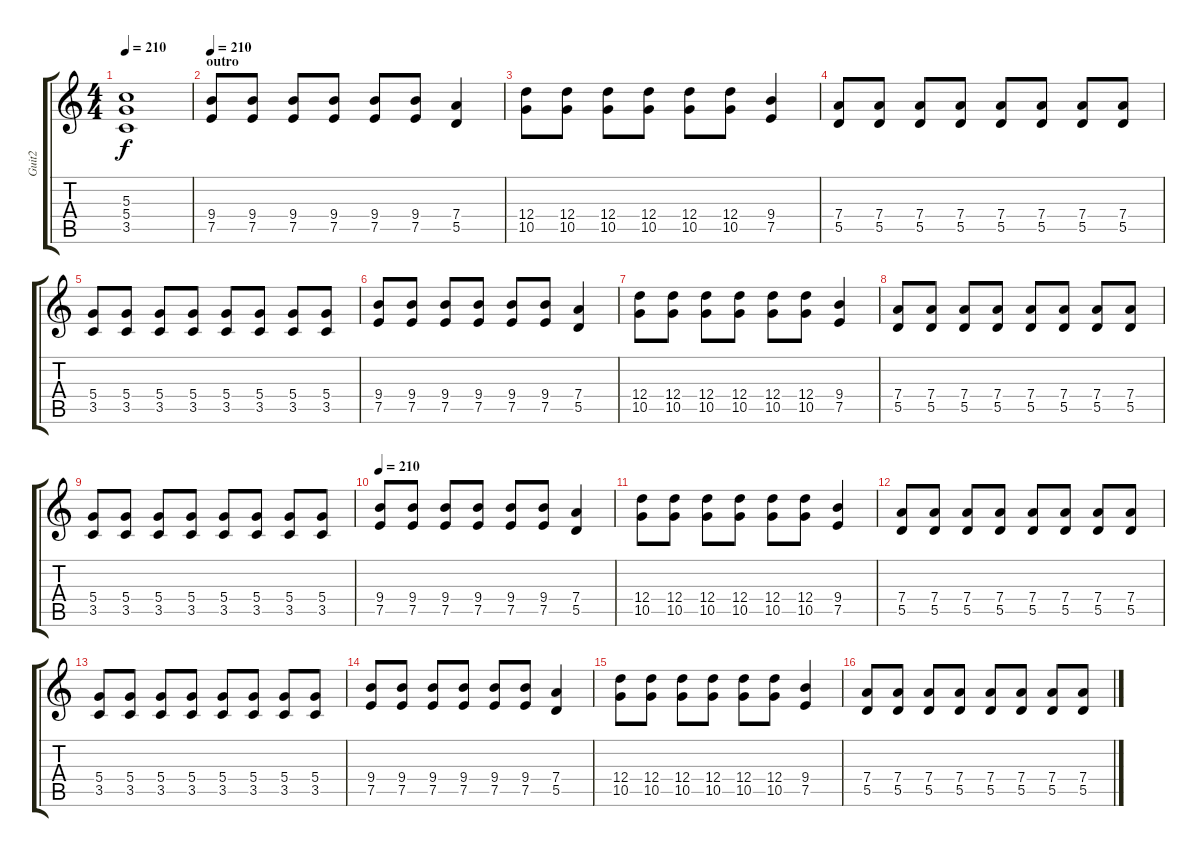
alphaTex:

\track ("Guit2" "Guit2") {instrument overdrivenguitar}
\staff {score tabs}
\tuning (E4 B3 G3 D3 A2 E2) {hide}
\ts (4 4)
\tempo 210
\clef g2
\ks c
(5.3 5.4 3.5).1{dy f} |
\section ("" "outro")
\tempo 210
(9.4 7.5).8 (9.4 7.5).8 (9.4 7.5).8 (9.4 7.5).8 (9.4 7.5).8 (9.4 7.5).8 (7.4 5.5).4 |
(12.4 10.5).8 (12.4 10.5).8 (12.4 10.5).8 (12.4 10.5).8 (12.4 10.5).8 (12.4 10.5).8 (9.4 7.5).4 |
(7.4 5.5).8 (7.4 5.5).8 (7.4 5.5).8 (7.4 5.5).8 (7.4 5.5).8 (7.4 5.5).8 (7.4 5.5).8 (7.4 5.5).8 |
(5.4 3.5).8 (5.4 3.5).8 (5.4 3.5).8 (5.4 3.5).8 (5.4 3.5).8 (5.4 3.5).8 (5.4 3.5).8 (5.4 3.5).8 |
(9.4 7.5).8 (9.4 7.5).8 (9.4 7.5).8 (9.4 7.5).8 (9.4 7.5).8 (9.4 7.5).8 (7.4 5.5).4 |
(12.4 10.5).8 (12.4 10.5).8 (12.4 10.5).8 (12.4 10.5).8 (12.4 10.5).8 (12.4 10.5).8 (9.4 7.5).4 |
(7.4 5.5).8 (7.4 5.5).8 (7.4 5.5).8 (7.4 5.5).8 (7.4 5.5).8 (7.4 5.5).8 (7.4 5.5).8 (7.4 5.5).8 |
(5.4 3.5).8 (5.4 3.5).8 (5.4 3.5).8 (5.4 3.5).8 (5.4 3.5).8 (5.4 3.5).8 (5.4 3.5).8 (5.4 3.5).8 |
\tempo 210
(9.4 7.5).8 (9.4 7.5).8 (9.4 7.5).8 (9.4 7.5).8 (9.4 7.5).8 (9.4 7.5).8 (7.4 5.5).4 |
(12.4 10.5).8 (12.4 10.5).8 (12.4 10.5).8 (12.4 10.5).8 (12.4 10.5).8 (12.4 10.5).8 (9.4 7.5).4 |
(7.4 5.5).8 (7.4 5.5).8 (7.4 5.5).8 (7.4 5.5).8 (7.4 5.5).8 (7.4 5.5).8 (7.4 5.5).8 (7.4 5.5).8 |
(5.4 3.5).8 (5.4 3.5).8 (5.4 3.5).8 (5.4 3.5).8 (5.4 3.5).8 (5.4 3.5).8 (5.4 3.5).8 (5.4 3.5).8 |
(9.4 7.5).8 (9.4 7.5).8 (9.4 7.5).8 (9.4 7.5).8 (9.4 7.5).8 (9.4 7.5).8 (7.4 5.5).4 |
(12.4 10.5).8 (12.4 10.5).8 (12.4 10.5).8 (12.4 10.5).8 (12.4 10.5).8 (12.4 10.5).8 (9.4 7.5).4 |
(7.4 5.5).8 (7.4 5.5).8 (7.4 5.5).8 (7.4 5.5).8 (7.4 5.5).8 (7.4 5.5).8 (7.4 5.5).8 (7.4 5.5).8
